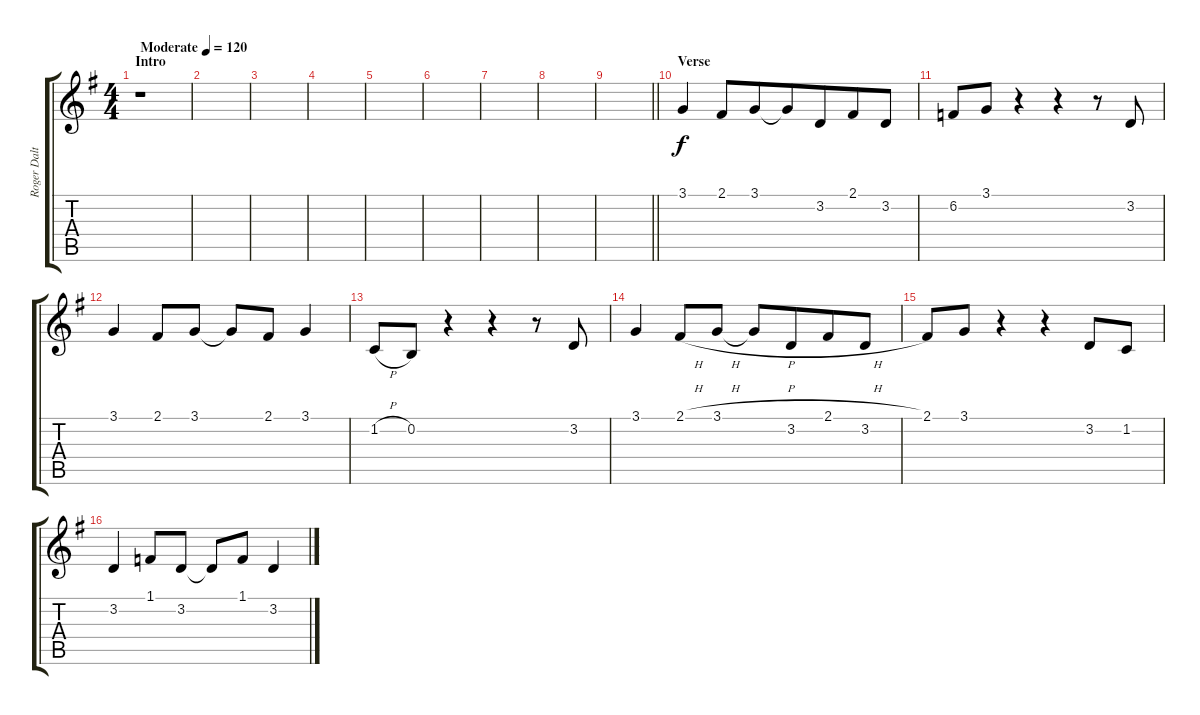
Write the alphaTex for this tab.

\track ("Roger Daltrey" "Roger Dalt") {instrument flute}
\staff {score tabs}
\tuning (E4 B3 G3 D3 A2 E2) {hide}
\ts (4 4)
\section ("" "Intro")
\tempo (120 "Moderate")
\clef g2
\ks g
r.1{dy f instrument flute} |
|
|
|
|
|
|
|
\barLineRight lightlight
|
\section ("" "Verse")
3.1.4{lyrics (0 "") lyrics (1 "") lyrics (2 "") lyrics (3 "") lyrics (4 "")} 2.1.8 3.1.8{beam merge} 3.1{t}.8 3.2.8{beam merge} 2.1.8 3.2.8 |
6.2.8{beam merge} 3.1.8 r.4 r.4 r.8 3.2.8 |
3.1.4{beam merge} 2.1.8 3.1.8 3.1{t}.8{beam merge} 2.1.8 3.1.4 |
1.2{h}.8 0.2.8 r.4 r.4 r.8 3.2.8 |
3.1.4{beam merge} 2.1{h}.8 3.1{h}.8 3.1{h t}.8 3.2.8{beam merge} 2.1{h}.8 3.2.8 |
2.1.8 3.1.8 r.4 r.4 3.2.8 1.2.8 |
3.2.4{beam merge} 1.1.8 3.2.8 3.2{t}.8 1.1.8 3.2.4
